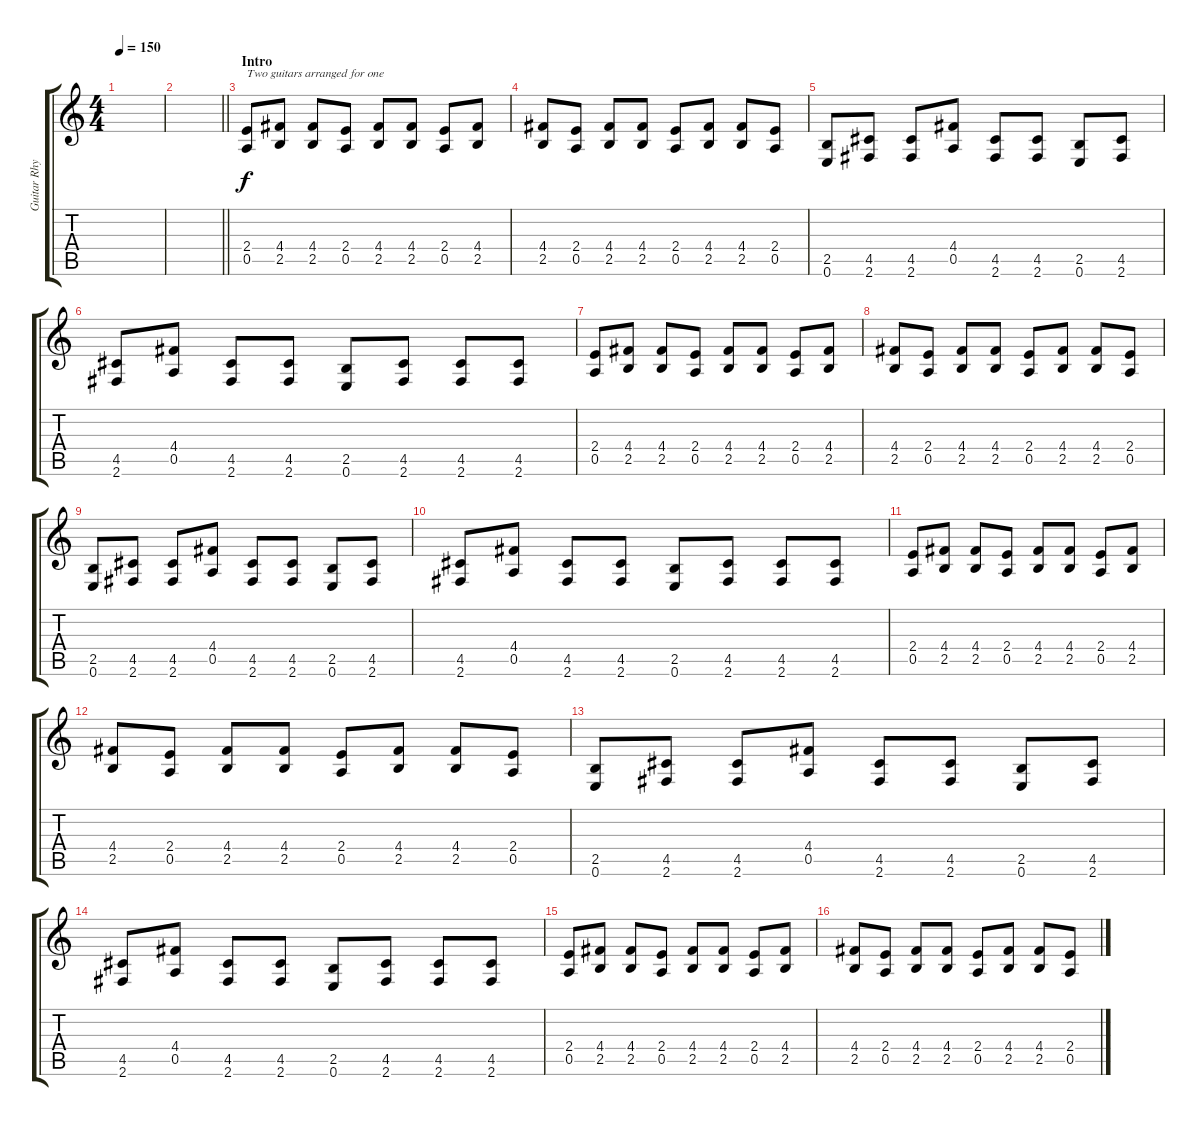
\track ("Guitar Rhythm" "Guitar Rhy") {instrument overdrivenguitar}
\staff {score tabs}
\tuning (E4 B3 G3 D3 A2 E2) {hide}
\ts (4 4)
\tempo 150
\clef g2
\ks c
|
\barLineRight lightlight
|
\section ("" "Intro")
(2.4 0.5).8{txt "Two guitars arranged for one"} (4.4 2.5).8 (4.4 2.5).8 (2.4 0.5).8 (4.4 2.5).8 (4.4 2.5).8 (2.4 0.5).8 (4.4 2.5).8 |
(4.4 2.5).8 (2.4 0.5).8 (4.4 2.5).8 (4.4 2.5).8 (2.4 0.5).8 (4.4 2.5).8 (4.4 2.5).8 (2.4 0.5).8 |
(2.5 0.6).8 (4.5 2.6).8 (4.5 2.6).8 (4.4 0.5).8 (4.5 2.6).8 (4.5 2.6).8 (2.5 0.6).8 (4.5 2.6).8 |
(4.5 2.6).8 (4.4 0.5).8 (4.5 2.6).8 (4.5 2.6).8 (2.5 0.6).8 (4.5 2.6).8 (4.5 2.6).8 (4.5 2.6).8 |
(2.4 0.5).8 (4.4 2.5).8 (4.4 2.5).8 (2.4 0.5).8 (4.4 2.5).8 (4.4 2.5).8 (2.4 0.5).8 (4.4 2.5).8 |
(4.4 2.5).8 (2.4 0.5).8 (4.4 2.5).8 (4.4 2.5).8 (2.4 0.5).8 (4.4 2.5).8 (4.4 2.5).8 (2.4 0.5).8 |
(2.5 0.6).8 (4.5 2.6).8 (4.5 2.6).8 (4.4 0.5).8 (4.5 2.6).8 (4.5 2.6).8 (2.5 0.6).8 (4.5 2.6).8 |
(4.5 2.6).8 (4.4 0.5).8 (4.5 2.6).8 (4.5 2.6).8 (2.5 0.6).8 (4.5 2.6).8 (4.5 2.6).8 (4.5 2.6).8 |
(2.4 0.5).8 (4.4 2.5).8 (4.4 2.5).8 (2.4 0.5).8 (4.4 2.5).8 (4.4 2.5).8 (2.4 0.5).8 (4.4 2.5).8 |
(4.4 2.5).8 (2.4 0.5).8 (4.4 2.5).8 (4.4 2.5).8 (2.4 0.5).8 (4.4 2.5).8 (4.4 2.5).8 (2.4 0.5).8 |
(2.5 0.6).8 (4.5 2.6).8 (4.5 2.6).8 (4.4 0.5).8 (4.5 2.6).8 (4.5 2.6).8 (2.5 0.6).8 (4.5 2.6).8 |
(4.5 2.6).8 (4.4 0.5).8 (4.5 2.6).8 (4.5 2.6).8 (2.5 0.6).8 (4.5 2.6).8 (4.5 2.6).8 (4.5 2.6).8 |
(2.4 0.5).8 (4.4 2.5).8 (4.4 2.5).8 (2.4 0.5).8 (4.4 2.5).8 (4.4 2.5).8 (2.4 0.5).8 (4.4 2.5).8 |
(4.4 2.5).8 (2.4 0.5).8 (4.4 2.5).8 (4.4 2.5).8 (2.4 0.5).8 (4.4 2.5).8 (4.4 2.5).8 (2.4 0.5).8
